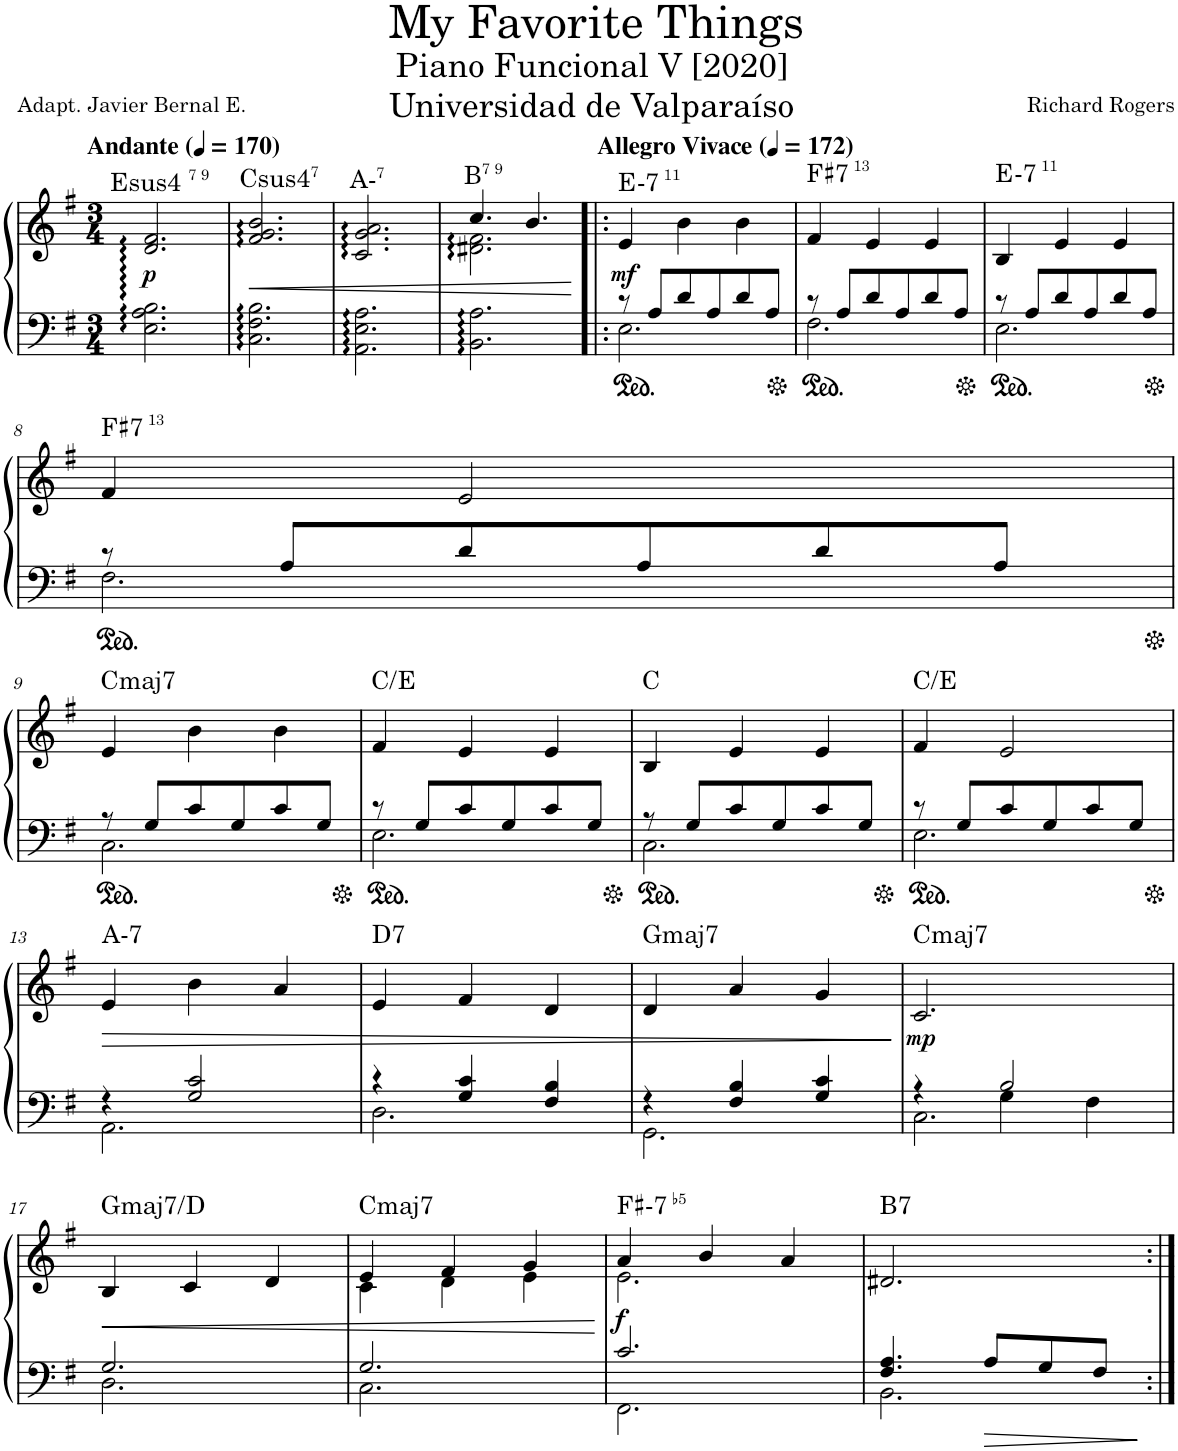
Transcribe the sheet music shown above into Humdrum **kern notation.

**kern	**kern	**dynam
*part1	*part1	*part1
*staff2	*staff1	*staff1/2
*I"Piano	*	*
*I'Pno.	*	*
*clefF4	*clefG2	*
*k[f#]	*k[f#]	*
*M3/4	*M3/4	*
*MM170	*MM170	*
=1	=1	=1
!	!LO:TX:a:B:t=Andante	!
!	!LO:TX:a:t=Esus4	!
!	!LO:TX:a:t=7 9	!
!	!	!LO:DY:b
2.E\:: 2.A\:: 2.B\::	2.d/ 2.f#/	p
=2	=2	=2
!	!LO:TX:a:t=Csus4	!
!	!LO:TX:a:t=7	!
!	!	!LO:HP:b
2.C\:: 2.F#\:: 2.B\::	2.f#/ 2.g/ 2.b/	<
=3	=3	=3
!	!LO:TX:a:t=A-	!
!	!LO:TX:a:t=7	!
2.AA\:: 2.E\:: 2.A\::	2.c/ 2.g/ 2.a/	.
=4	=4	=4
*	*^	*
!	!LO:TX:a:t=B	!	!
!	!LO:TX:a:t=7 9	!	!
2.BB\:: 2.A\::	4.cc/	2.d#X\ 2.f#\	.
.	4.b/	.	.
*	*v	*v	*
.	.	[
=5!|:	=5!|:	=5!|:
*	*MM172	*
*^	*	*
!	!	!LO:TX:a:B:t=Allegro Vivace	!
!	!	!LO:TX:a:t=E-7	!
!	!	!LO:TX:a:t=11	!
!	!	!	!LO:DY:a=2
8r	2.E\	4e/	mf
8A/L	.	.	.
8d/	.	4b\	.
8A/	.	.	.
8d/	.	4b\	.
8A/J	.	.	.
=6	=6	=6	=6
!	!	!LO:TX:a:t=F♯7	!
!	!	!LO:TX:a:t=13	!
8r	2.F#\	4f#/	.
8A/L	.	.	.
8d/	.	4e/	.
8A/	.	.	.
8d/	.	4e/	.
8A/J	.	.	.
=7	=7	=7	=7
!	!	!LO:TX:a:t=E-7	!
!	!	!LO:TX:a:t=11	!
8r	2.E\	4B/	.
8A/L	.	.	.
8d/	.	4e/	.
8A/	.	.	.
8d/	.	4e/	.
8A/J	.	.	.
!!LO:LB:g=z
=8	=8	=8	=8
!	!	!LO:TX:a:t=F♯7	!
!	!	!LO:TX:a:t=13	!
8r	2.F#\	4f#/	.
8A/L	.	.	.
8d/	.	2e/	.
8A/	.	.	.
8d/	.	.	.
8A/J	.	.	.
!!LO:LB:g=z
=9	=9	=9	=9
!	!	!LO:TX:a:t=Cmaj7	!
8r	2.C\	4e/	.
8G/L	.	.	.
8c/	.	4b\	.
8G/	.	.	.
8c/	.	4b\	.
8G/J	.	.	.
=10	=10	=10	=10
!	!	!LO:TX:a:t=C/E	!
8r	2.E\	4f#/	.
8G/L	.	.	.
8c/	.	4e/	.
8G/	.	.	.
8c/	.	4e/	.
8G/J	.	.	.
=11	=11	=11	=11
!	!	!LO:TX:a:t=C	!
8r	2.C\	4B/	.
8G/L	.	.	.
8c/	.	4e/	.
8G/	.	.	.
8c/	.	4e/	.
8G/J	.	.	.
=12	=12	=12	=12
!	!	!LO:TX:a:t=C/E	!
8r	2.E\	4f#/	.
8G/L	.	.	.
8c/	.	2e/	.
8G/	.	.	.
8c/	.	.	.
8G/J	.	.	.
!!LO:LB:g=z
=13	=13	=13	=13
!	!	!LO:TX:a:t=A-7	!
!	!	!	!LO:HP:b
4r	2.AA\	4e/	>
2G/ 2c/	.	4b\	.
.	.	4a/	.
=14	=14	=14	=14
!	!	!LO:TX:a:t=D7	!
4r	2.D\	4e/	.
4G/ 4c/	.	4f#/	.
4F#/ 4B/	.	4d/	.
=15	=15	=15	=15
!	!	!LO:TX:a:t=Gmaj7	!
4r	2.GG\	4d/	.
4F#/ 4B/	.	4a/	.
4G/ 4c/	.	4g/	.
*v	*v	*	*
.	.	]
=16	=16	=16
*^	*	*
*	*^	*	*
!	!	!	!LO:TX:a:t=Cmaj7	!
!	!	!	!	!LO:DY:b
4r	4ryy	2.C\	2.c/	mp
2B/	4G\	.	.	.
.	4F#\	.	.	.
*	*v	*v	*	*
!!LO:LB:g=z
=17	=17	=17	=17
!	!	!LO:TX:a:t=Gmaj7/D	!
!	!	!	!LO:HP:b
2.G/	2.D\	4B/	<
.	.	4c/	.
.	.	4d/	.
=18	=18	=18	=18
*	*	*^	*
!	!	!LO:TX:a:t=Cmaj7	!	!
2.G/	2.C\	4e/	4c\	.
.	.	4f#/	4d\	.
.	.	4g/	4e\	.
*v	*v	*	*	*
*	*v	*v	*
.	.	[
=19	=19	=19
*^	*^	*
!	!	!LO:TX:a:t=F♯-7	!	!
!	!	!LO:TX:a:t=♭5	!	!
!	!	!	!	!LO:DY:a=2
2.c/	2.FF#\	4a/	2.e\	f
.	.	4b/	.	.
.	.	4a/	.	.
*	*	*v	*v	*
=20	=20	=20	=20
!	!	!LO:TX:a:t=B7	!
4.F#/ 4.A/	2.BB\	2.d#X/	.
8A/L	.	.	.
8G/	.	.	.
8F#/J	.	.	.
*v	*v	*	*
=:|!	=:|!	=:|!
*-	*-	*-
